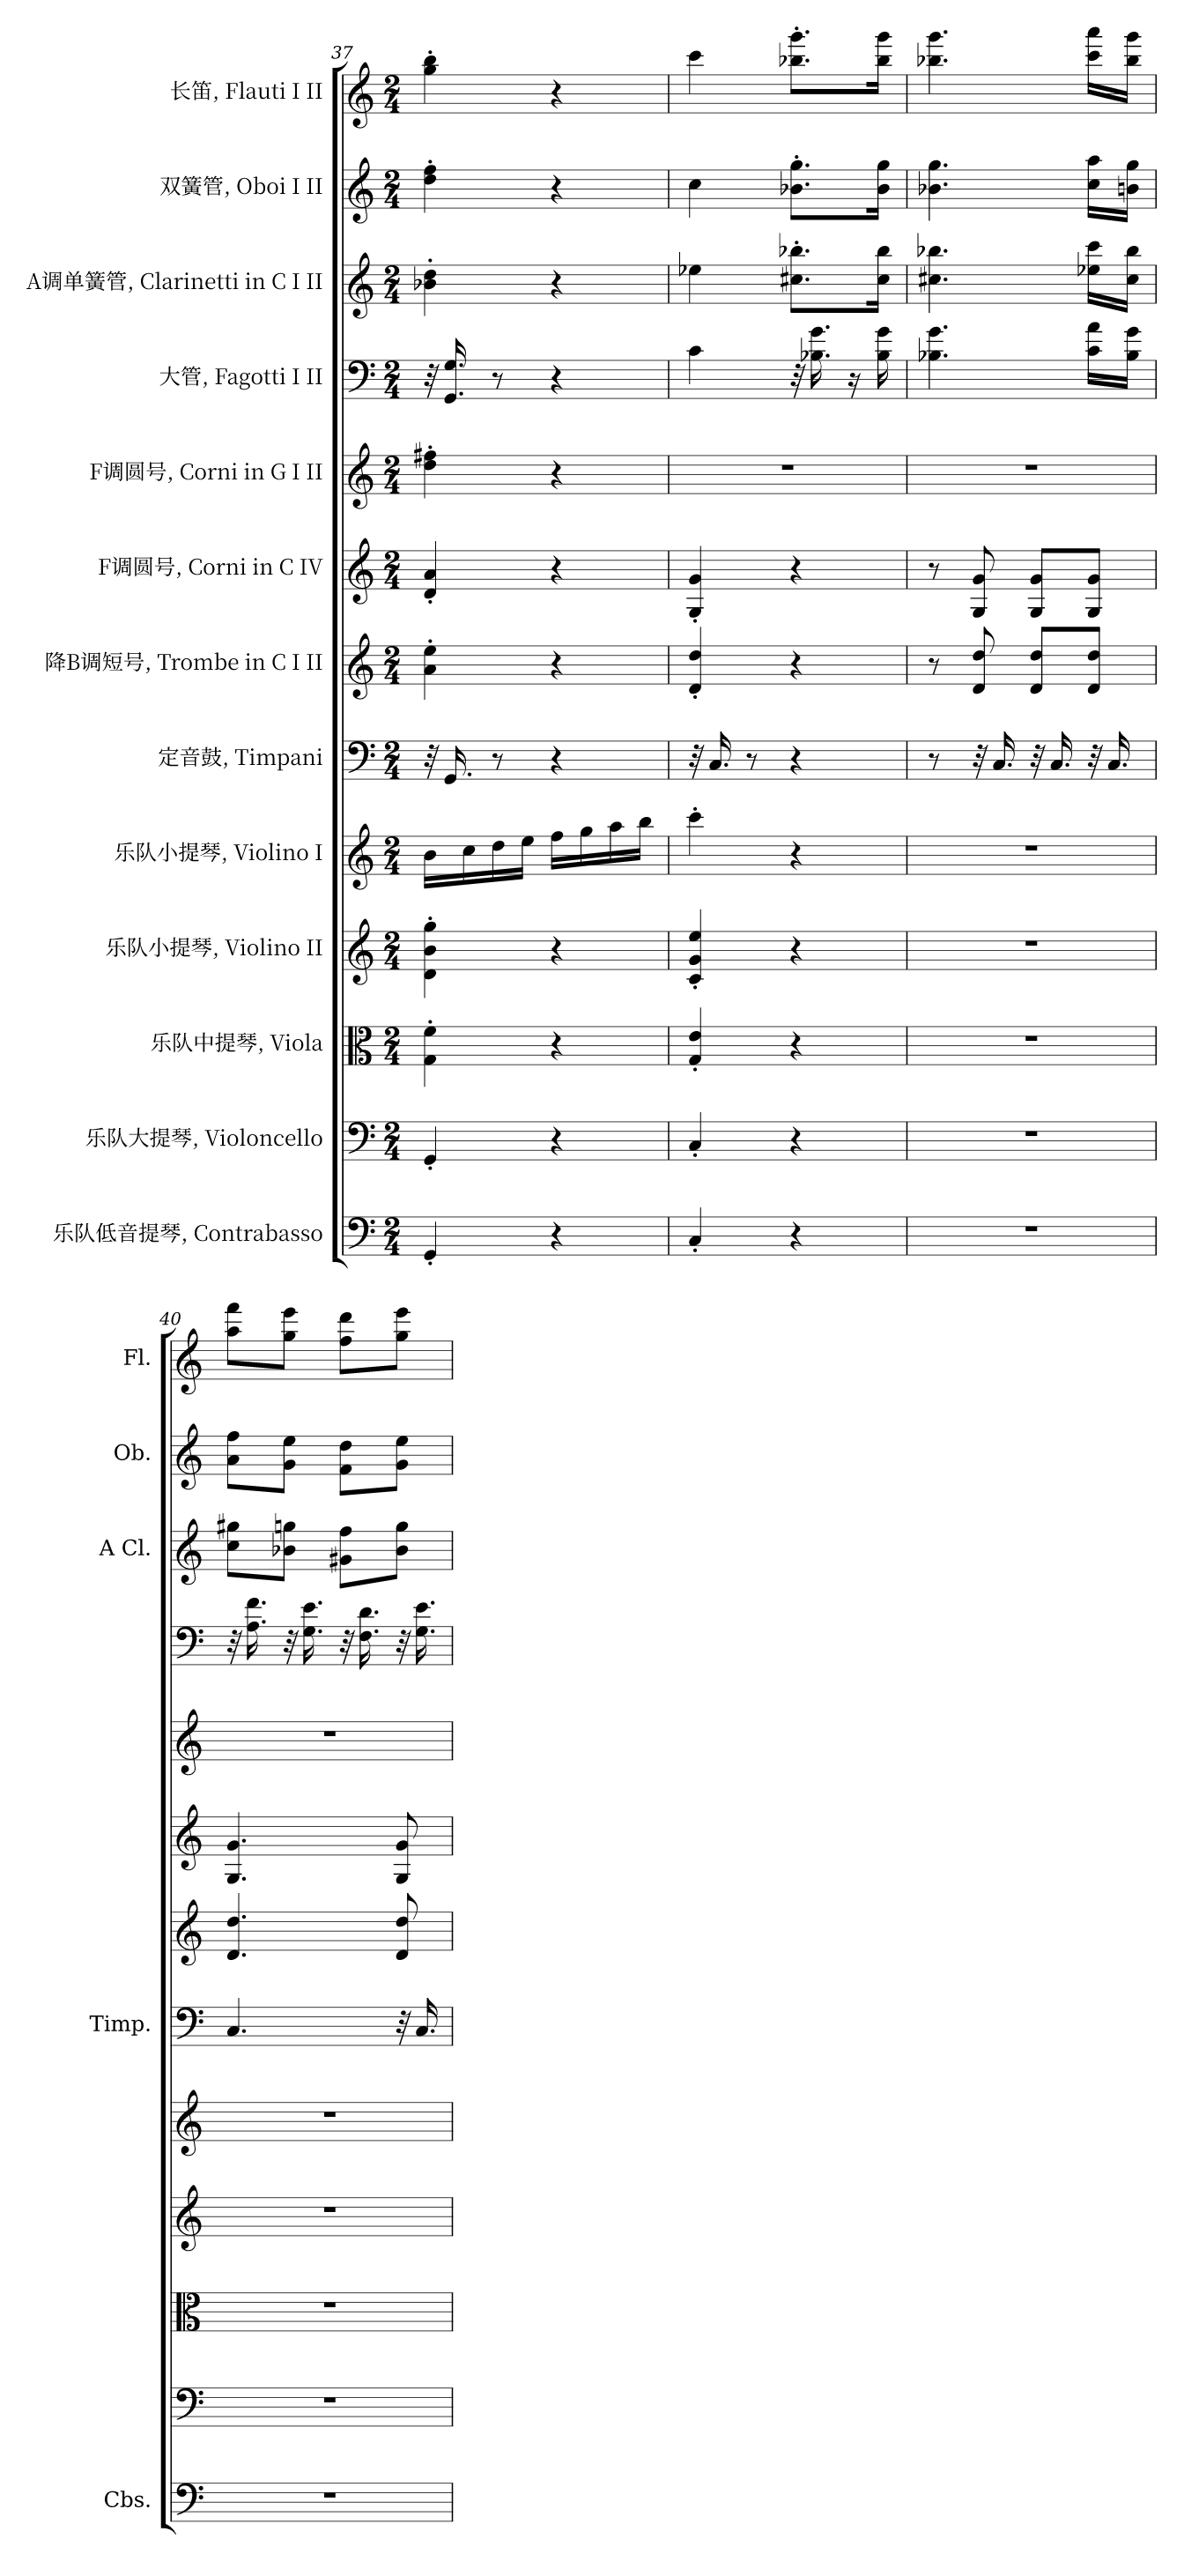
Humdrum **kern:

**kern	**kern	**kern	**kern	**kern	**kern	**kern	**kern	**kern	**kern	**kern	**kern	**kern
*part13	*part12	*part11	*part10	*part9	*part8	*part7	*part6	*part5	*part4	*part3	*part2	*part1
*staff13	*staff12	*staff11	*staff10	*staff9	*staff8	*staff7	*staff6	*staff5	*staff4	*staff3	*staff2	*staff1
*I"乐队低音提琴, Contrabasso	*I"乐队大提琴, Violoncello	*I"乐队中提琴, Viola	*I"乐队小提琴, Violino II	*I"乐队小提琴, Violino I	*I"定音鼓, Timpani	*I"降B调短号, Trombe in C I II	*I"F调圆号, Corni in C IV	*I"F调圆号, Corni in G I II	*I"大管, Fagotti I II	*I"A调单簧管, Clarinetti in C I II	*I"双簧管, Oboi I II	*I"长笛, Flauti I II
*I'Cbs.	*	*	*	*	*I'Timp.	*	*	*	*	*I'A Cl.	*I'Ob.	*I'Fl.
*clefF4	*clefF4	*clefC3	*clefG2	*clefG2	*clefF4	*clefG2	*clefG2	*clefG2	*clefF4	*clefG2	*clefG2	*clefG2
*ITrd7c12	*	*	*	*	*	*ITrd1c2	*ITrd4c7	*ITrd4c7	*	*ITrd2c3	*	*
*k[]	*k[]	*k[]	*k[]	*k[]	*k[]	*k[b-e-]	*k[b-]	*k[b-]	*k[]	*k[f#c#g#]	*k[]	*k[]
*M2/4	*M2/4	*M2/4	*M2/4	*M2/4	*M2/4	*M2/4	*M2/4	*M2/4	*M2/4	*M2/4	*M2/4	*M2/4
*MM125	*MM125	*MM125	*MM125	*MM125	*MM125	*MM125	*MM125	*MM125	*MM125	*MM125	*MM125	*MM125
=37	=37	=37	=37	=37	=37	=37	=37	=37	=37	=37	=37	=37
4GGG'/	4GG'/	4G\' 4f\'	4d\' 4b\' 4gg\'	16b\LL	32r	4g\' 4dd\'	4G/' 4d/'	4g\' 4bn\'	32r	4gn\' 4b\'	4dd\' 4ff\'	4gg\' 4bb\'
.	.	.	.	.	16.GG/	.	.	.	16.GG/ 16.G/	.	.	.
.	.	.	.	16cc\	.	.	.	.	.	.	.	.
.	.	.	.	16dd\	8r	.	.	.	8r	.	.	.
.	.	.	.	16ee\JJ	.	.	.	.	.	.	.	.
*	*	*	*	*	*	*	*	*	*	*	*	*MM135
4r	4r	4r	4r	16ff\LL	4r	4r	4r	4r	4r	4r	4r	4r
.	.	.	.	16gg\	.	.	.	.	.	.	.	.
.	.	.	.	16aa\	.	.	.	.	.	.	.	.
.	.	.	.	16bb\JJ	.	.	.	.	.	.	.	.
!!LO:PB:g=z
=38	=38	=38	=38	=38	=38	=38	=38	=38	=38	=38	=38	=38
*	*	*	*	*	*	*	*	*	*	*	*	*MM122
4CC'/	4C'/	4G/' 4e/'	4c/' 4g/' 4ee/'	4ccc'\	32r	4c/' 4cc/'	4C/' 4c/'	2r	4c\	4ccn\	4cc\	4ccc\
.	.	.	.	.	16.C/	.	.	.	.	.	.	.
.	.	.	.	.	8r	.	.	.	.	.	.	.
*	*	*	*	*	*	*	*	*	*	*	*	*MM130
4r	4r	4r	4r	4r	4r	4r	4r	.	32r	8.a#X\' 8.ggn\'L	8.b-X\' 8.gg\'L	8.bb-X\' 8.ggg\'L
.	.	.	.	.	.	.	.	.	16.B-X\ 16.g\	.	.	.
.	.	.	.	.	.	.	.	.	16r	.	.	.
.	.	.	.	.	.	.	.	.	16B-\ 16g\	16a#\ 16gg\Jk	16b-\ 16gg\Jk	16bb-\ 16ggg\Jk
=39	=39	=39	=39	=39	=39	=39	=39	=39	=39	=39	=39	=39
*	*	*	*	*	*	*	*	*	*	*	*	*MM122
2r	2r	2r	2r	2r	8r	8r	8r	2r	4.B-X\ 4.g\	4.a#X\ 4.ggn\	4.b-X\ 4.gg\	4.bb-X\ 4.ggg\
.	.	.	.	.	32r	8c/ 8cc/	8C/ 8c/	.	.	.	.	.
.	.	.	.	.	16.C/	.	.	.	.	.	.	.
.	.	.	.	.	32r	8c/ 8cc/L	8C/ 8c/L	.	.	.	.	.
.	.	.	.	.	16.C/	.	.	.	.	.	.	.
.	.	.	.	.	32r	8c/ 8cc/J	8C/ 8c/J	.	16c\ 16a\LL	16ccn\ 16aa\LL	16cc\ 16aa\LL	16ccc\ 16aaa\LL
.	.	.	.	.	16.C/	.	.	.	.	.	.	.
.	.	.	.	.	.	.	.	.	16B-\ 16g\JJ	16a#\ 16gg\JJ	16bn\ 16gg\JJ	16bb-\ 16ggg\JJ
=40	=40	=40	=40	=40	=40	=40	=40	=40	=40	=40	=40	=40
*	*	*	*	*	*	*	*	*	*	*	*	*MM122
2r	2r	2r	2r	2r	4.C/	4.c/ 4.cc/	4.C/ 4.c/	2r	32r	8a\ 8ee#X\L	8a\ 8ff\L	8aa\ 8fff\L
.	.	.	.	.	.	.	.	.	16.A\ 16.f\	.	.	.
.	.	.	.	.	.	.	.	.	32r	8gn\ 8een\J	8g\ 8ee\J	8gg\ 8eee\J
.	.	.	.	.	.	.	.	.	16.G\ 16.e\	.	.	.
*	*	*	*	*	*	*	*	*	*	*	*	*MM130
.	.	.	.	.	.	.	.	.	32r	8e#X\ 8dd\L	8f\ 8dd\L	8ff\ 8ddd\L
.	.	.	.	.	.	.	.	.	16.F\ 16.d\	.	.	.
.	.	.	.	.	32r	8c/ 8cc/	8C/ 8c/	.	32r	8g\ 8ee\J	8g\ 8ee\J	8gg\ 8eee\J
.	.	.	.	.	16.C/	.	.	.	16.G\ 16.e\	.	.	.
=	=	=	=	=	=	=	=	=	=	=	=	=
*-	*-	*-	*-	*-	*-	*-	*-	*-	*-	*-	*-	*-
